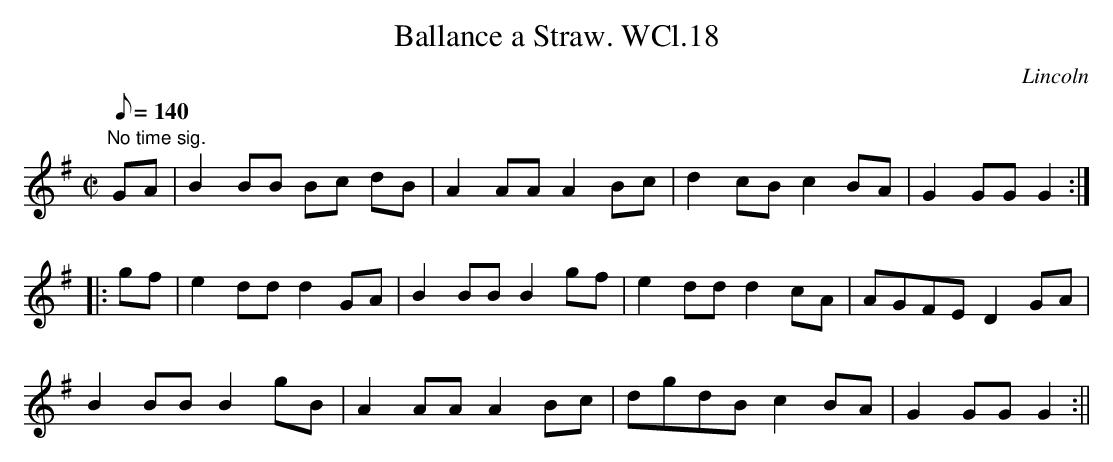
X:1
T:Ballance a Straw. WCl.18
M:C|
L:1/8
Q:140
O:Lincoln
K:G
"No time sig."GA|B2BB Bc dB|A2 AA A2 Bc|d2 cB c2 BA|G2 GG G2::!
gf|e2 dd d2 GA|B2 BB B2gf|e2 dd d2 cA|AGFE D2 GA|!
B2 BB B2 gB|A2 AA A2 Bc|dgdB c2 BA|G2 GG G2:||
